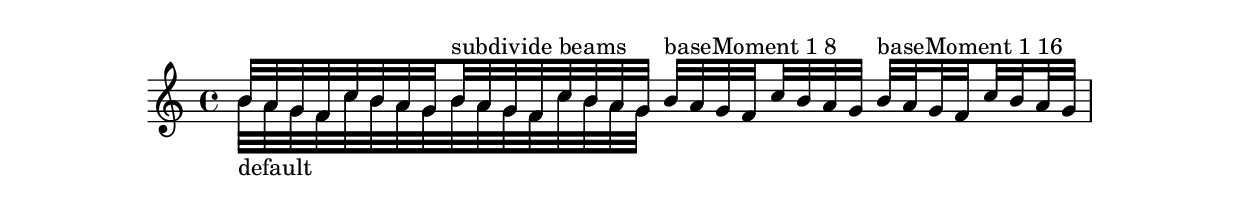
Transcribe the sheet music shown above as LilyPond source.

%% DO NOT EDIT this file manually; it is automatically
%% generated from LSR http://lsr.dsi.unimi.it
%% Make any changes in LSR itself, or in Documentation/snippets/new/ ,
%% and then run scripts/auxiliar/makelsr.py
%%
%% This file is in the public domain.
\version "2.14.2"

\header {
  lsrtags = "automatic-notation, connecting-notes, rhythms"

%% Translation of GIT committish: 6977ddc9a3b63ea810eaecb864269c7d847ccf98
  texidoces = "
Se pueden subdividir las barras automáticamente.  Estableciendo la
propiedad @code{subdivideBeams}, las barras se subdividen en
posiciones de pulso (tal y como se especifica en @code{beatLength}).

"
  doctitlees = "Subdivisiones de barra automáticas"

  texidoc = "
Beams can be subdivided automatically.  By setting the property
@code{subdivideBeams}, beams are subdivided at beat positions (as
specified in @code{baseMoment}).

"
  doctitle = "Automatic beam subdivisions"
} % begin verbatim

\new Staff {
  \relative c'' {
    <<
      {
        \voiceOne
        \set subdivideBeams = ##t
        b32[ a g f c' b a g
        b32^"subdivide beams" a g f c' b a g]
      }
      \new Voice {
        \voiceTwo
        b32_"default"[ a g f c' b a g
        b32 a g f c' b a g]
      }
    >>
    \oneVoice
    \set baseMoment = #(ly:make-moment 1 8)
    \set beatStructure = #'(2 2 2 2)
    b32^"baseMoment 1 8"[ a g f c' b a g]
    \set baseMoment = #(ly:make-moment 1 16)
    \set beatStructure = #'(4 4 4 4)
    b32^"baseMoment 1 16"[ a g f c' b a g]
  }
}

